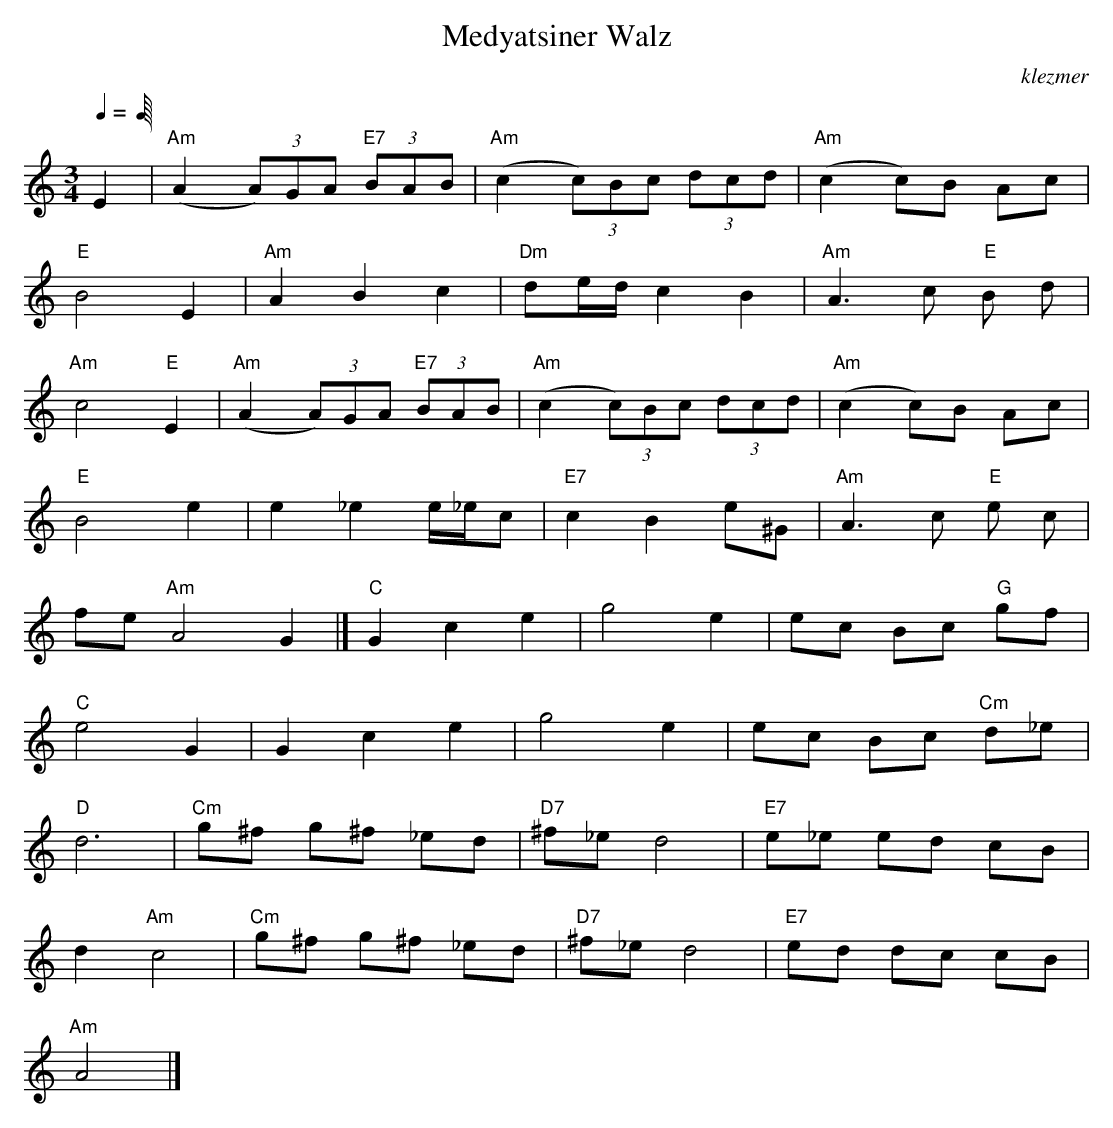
X:1
T:Medyatsiner Walz
O:klezmer
M:3/4
L:1/8
Q:1/4=
K:Am
V:1
E2 |"Am" (A2  (3A)GA "E7"  (3BAB |"Am" (c2  (3c)Bc  (3dcd |"Am" (c2 c)B Ac |
"E" B4 E2 |"Am" A2 B2 c2 |"Dm" de/d/ c2 B2 |"Am" A3 c"E" B d|
"Am" c4 "E" E2 |"Am" (A2  (3A)GA "E7"  (3BAB |"Am" (c2  (3c)Bc  (3dcd |"Am" (c2 c)B Ac |
"E" B4 e2 |e2 _e2 e/_e/c |"E7" c2 B2 e^G |"Am" A3 c"E" e c|
fine"Am" A4 G2 |]"C" G2 c2 e2 |g4 e2 |ec Bc "G" gf |
"C" e4 G2 |G2 c2 e2 |g4 e2 |ec Bc "Cm" d_e |
"D" d6 |"Cm" g^f g^f _ed |"D7" ^f_e d4 |"E7" e_e ed cB |
d2 "Am" c4 |"Cm" g^f g^f _ed |"D7" ^f_e d4 |"E7" ed dc cB |
"Am" A4 |]
